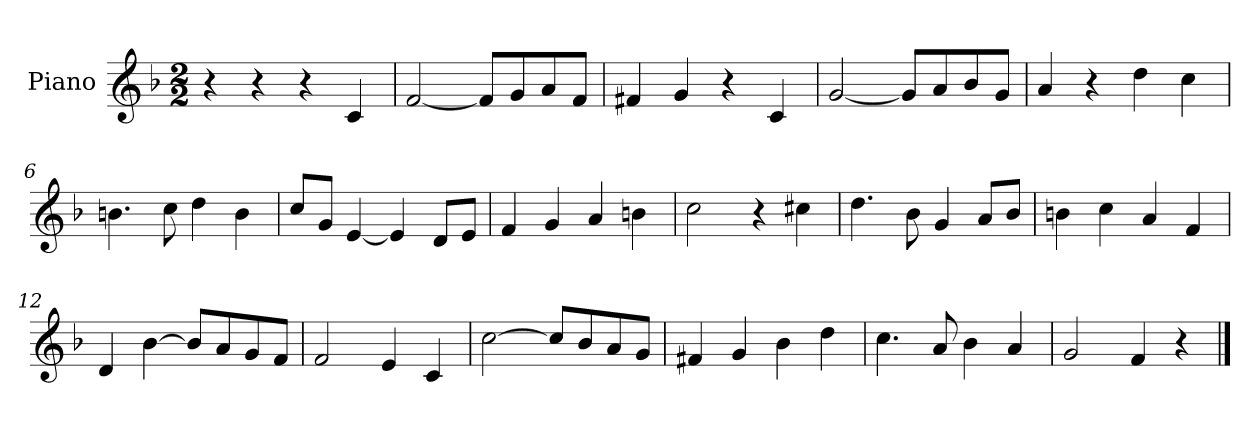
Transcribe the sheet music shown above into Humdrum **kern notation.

**kern
*part1
*staff1
*I"Piano
*I'Pno
*clefG2
*k[b-]
*M2/2
=1
4r
4r
4r
4c/
=2
[2f/
8f/L]
8g/
8a/
8f/J
=3
4f#X/
4g/
4r
4c/
=4
[2g/
8g/L]
8a/
8b-/
8g/J
=5
4a/
4r
4dd\
4cc\
=6
4.bn\
8cc\
4dd\
4b\
=7
8cc/L
8g/J
[4e/
4e/]
8d/L
8e/J
=8
4f/
4g/
4a/
4bn\
=9
2cc\
4r
4cc#X\
=10
4.dd\
8b-\
4g/
8a/L
8b-/J
=11
4bn\
4cc\
4a/
4f/
=12
4d/
[4b-\
8b-/L]
8a/
8g/
8f/J
=13
2f/
4e/
4c/
=14
[2cc\
8cc/L]
8b-/
8a/
8g/J
=15
4f#X/
4g/
4b-\
4dd\
=16
4.cc\
8a/
4b-\
4a/
=17
2g/
4f/
4r
==
*-
